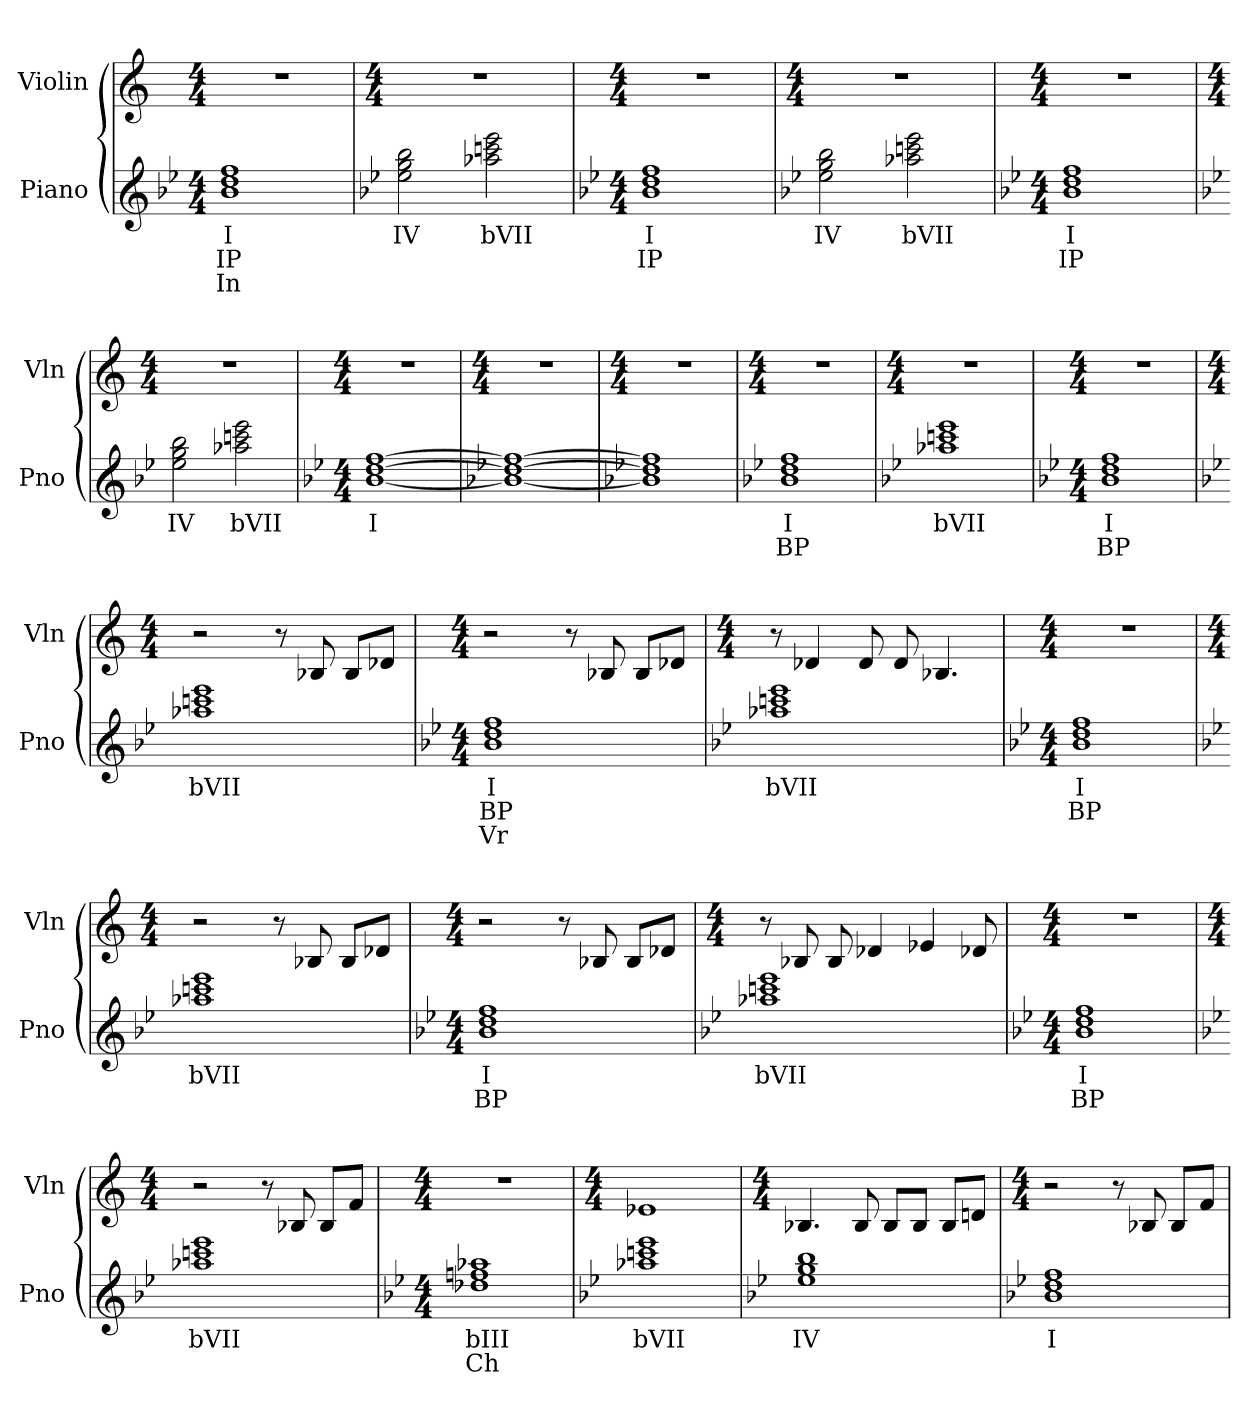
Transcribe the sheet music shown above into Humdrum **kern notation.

**kern	**text	**text	**text	**kern
*part2	*part2	*part2	*part2	*part1
*staff2	*staff2	*staff2	*staff2	*staff1
*I"Piano	*	*	*	*I"Violin
*I'Pno	*	*	*	*I'Vln
*k[b-e-]	*	*	*	*
*B-:	*	*	*	*
*M4/4	*	*	*	*M4/4
=	=	=	=	=
1b- 1dd 1ff	I	IP	In	1r
=	=	=	=	=
*k[b-e-]	*	*	*	*
*B-:	*	*	*	*
*	*	*	*	*M4/4
2ee- 2gg 2bb-	IV	.	.	1r
2aa-X 2cccn 2eee-	bVII	.	.	.
=	=	=	=	=
*k[b-e-]	*	*	*	*
*B-:	*	*	*	*
*M4/4	*	*	*	*M4/4
1b- 1dd 1ff	I	IP	.	1r
=	=	=	=	=
*k[b-e-]	*	*	*	*
*B-:	*	*	*	*
*	*	*	*	*M4/4
2ee- 2gg 2bb-	IV	.	.	1r
2aa-X 2cccn 2eee-	bVII	.	.	.
=	=	=	=	=
*k[b-e-]	*	*	*	*
*B-:	*	*	*	*
*M4/4	*	*	*	*M4/4
1b- 1dd 1ff	I	IP	.	1r
=	=	=	=	=
*k[b-e-]	*	*	*	*
*B-:	*	*	*	*
*	*	*	*	*M4/4
2ee- 2gg 2bb-	IV	.	.	1r
2aa-X 2cccn 2eee-	bVII	.	.	.
=	=	=	=	=
*k[b-e-]	*	*	*	*
*B-:	*	*	*	*
*M4/4	*	*	*	*M4/4
[1b- [1dd [1ff	I	.	.	1r
=	=	=	=	=
*k[b-e-]	*	*	*	*
*B-:	*	*	*	*
*	*	*	*	*M4/4
1b-_ 1dd_ 1ff_	.	.	.	1r
=	=	=	=	=
*k[b-e-]	*	*	*	*
*B-:	*	*	*	*
*	*	*	*	*M4/4
1b-] 1dd] 1ff]	.	.	.	1r
=	=	=	=	=
*k[b-e-]	*	*	*	*
*B-:	*	*	*	*
*	*	*	*	*M4/4
1b- 1dd 1ff	I	BP	.	1r
=	=	=	=	=
*k[b-e-]	*	*	*	*
*B-:	*	*	*	*
*	*	*	*	*M4/4
1aa-X 1cccn 1eee-	bVII	.	.	1r
=	=	=	=	=
*k[b-e-]	*	*	*	*
*B-:	*	*	*	*
*M4/4	*	*	*	*M4/4
1b- 1dd 1ff	I	BP	.	1r
=	=	=	=	=
*k[b-e-]	*	*	*	*
*B-:	*	*	*	*
*	*	*	*	*M4/4
1aa-X 1cccn 1eee-	bVII	.	.	2r
.	.	.	.	8r
.	.	.	.	8B-X
.	.	.	.	8B-L
.	.	.	.	8d-XJ
=	=	=	=	=
*k[b-e-]	*	*	*	*
*B-:	*	*	*	*
*M4/4	*	*	*	*M4/4
1b- 1dd 1ff	I	BP	Vr	2r
.	.	.	.	8r
.	.	.	.	8B-X
.	.	.	.	8B-L
.	.	.	.	8d-XJ
=	=	=	=	=
*k[b-e-]	*	*	*	*
*B-:	*	*	*	*
*	*	*	*	*M4/4
1aa-X 1cccn 1eee-	bVII	.	.	8r
.	.	.	.	4d-X
.	.	.	.	8d-
.	.	.	.	8d-
.	.	.	.	4.B-X
=	=	=	=	=
*k[b-e-]	*	*	*	*
*B-:	*	*	*	*
*M4/4	*	*	*	*M4/4
1b- 1dd 1ff	I	BP	.	1r
=	=	=	=	=
*k[b-e-]	*	*	*	*
*B-:	*	*	*	*
*	*	*	*	*M4/4
1aa-X 1cccn 1eee-	bVII	.	.	2r
.	.	.	.	8r
.	.	.	.	8B-X
.	.	.	.	8B-L
.	.	.	.	8d-XJ
=	=	=	=	=
*k[b-e-]	*	*	*	*
*B-:	*	*	*	*
*M4/4	*	*	*	*M4/4
1b- 1dd 1ff	I	BP	.	2r
.	.	.	.	8r
.	.	.	.	8B-X
.	.	.	.	8B-L
.	.	.	.	8d-XJ
=	=	=	=	=
*k[b-e-]	*	*	*	*
*B-:	*	*	*	*
*	*	*	*	*M4/4
1aa-X 1cccn 1eee-	bVII	.	.	8r
.	.	.	.	8B-X
.	.	.	.	8B-
.	.	.	.	4d-X
.	.	.	.	4e-X
.	.	.	.	8d-X
=	=	=	=	=
*k[b-e-]	*	*	*	*
*B-:	*	*	*	*
*M4/4	*	*	*	*M4/4
1b- 1dd 1ff	I	BP	.	1r
=	=	=	=	=
*k[b-e-]	*	*	*	*
*B-:	*	*	*	*
*	*	*	*	*M4/4
1aa-X 1cccn 1eee-	bVII	.	.	2r
.	.	.	.	8r
.	.	.	.	8B-X
.	.	.	.	8B-L
.	.	.	.	8fJ
=	=	=	=	=
*k[b-e-]	*	*	*	*
*B-:	*	*	*	*
*M4/4	*	*	*	*M4/4
1dd-X 1ffn 1aa-X	bIII	Ch	.	1r
=	=	=	=	=
*k[b-e-]	*	*	*	*
*B-:	*	*	*	*
*	*	*	*	*M4/4
1aa-X 1cccn 1eee-	bVII	.	.	1e-X
=	=	=	=	=
*k[b-e-]	*	*	*	*
*B-:	*	*	*	*
*	*	*	*	*M4/4
1ee- 1gg 1bb-	IV	.	.	4.B-X
.	.	.	.	8B-
.	.	.	.	8B-L
.	.	.	.	8B-J
.	.	.	.	8B-L
.	.	.	.	8dnJ
=	=	=	=	=
*k[b-e-]	*	*	*	*
*B-:	*	*	*	*
*	*	*	*	*M4/4
1b- 1dd 1ff	I	.	.	2r
.	.	.	.	8r
.	.	.	.	8B-X
.	.	.	.	8B-L
.	.	.	.	8fJ
=	=	=	=	=
*-	*-	*-	*-	*-
